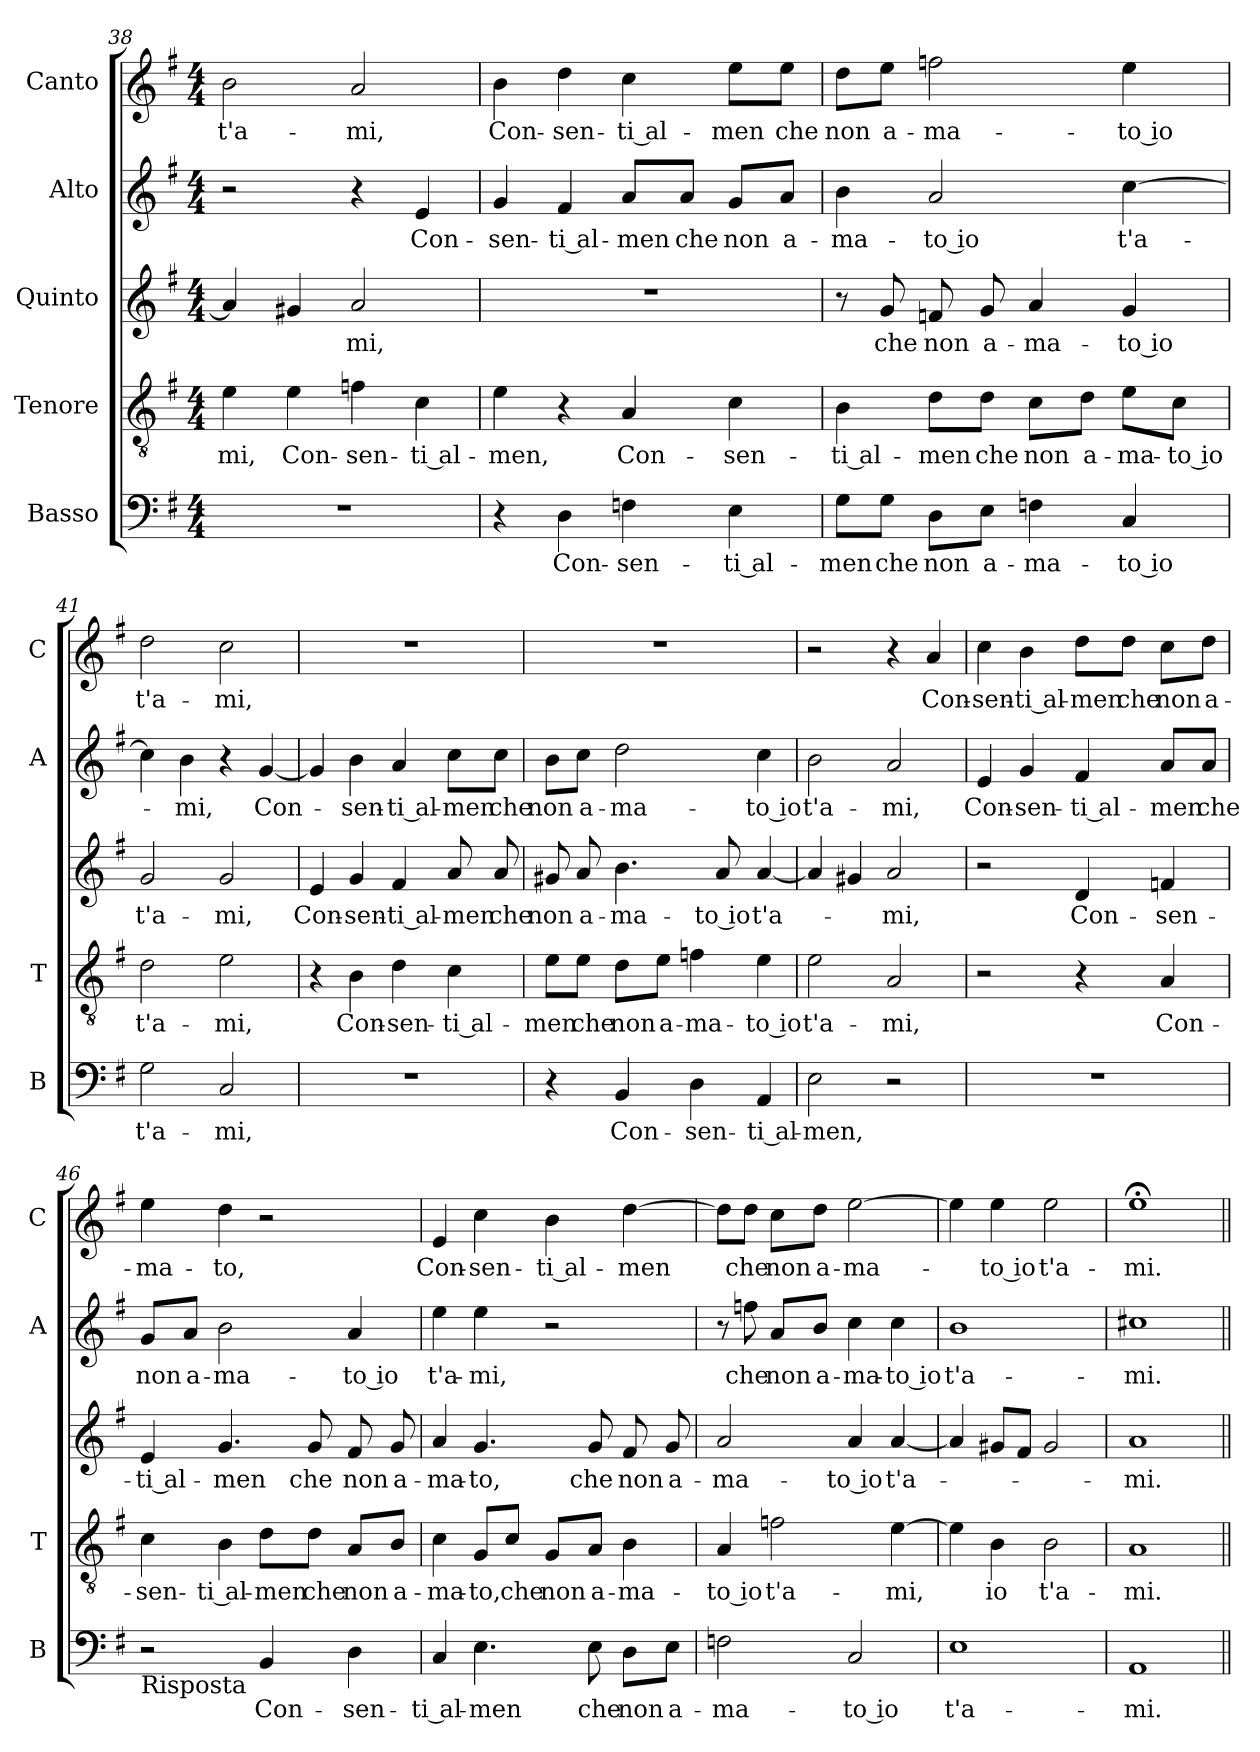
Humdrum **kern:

**kern	**text	**kern	**text	**kern	**text	**kern	**text	**kern	**text
*part5	*part5	*part4	*part4	*part3	*part3	*part2	*part2	*part1	*part1
*staff5	*staff5	*staff4	*staff4	*staff3	*staff3	*staff2	*staff2	*staff1	*staff1
*I"Basso	*	*I"Tenore	*	*I"Quinto	*	*I"Alto	*	*I"Canto	*
*I'B	*	*I'T	*	*	*	*I'A	*	*I'C	*
*clefF4	*	*clefGv2	*	*clefG2	*	*clefG2	*	*clefG2	*
*k[f#]	*	*k[f#]	*	*k[f#]	*	*k[f#]	*	*k[f#]	*
*G:	*	*G:	*	*G:	*	*G:	*	*G:	*
*M4/4	*	*M4/4	*	*M4/4	*	*M4/4	*	*M4/4	*
=38	=38	=38	=38	=38	=38	=38	=38	=38	=38
!	!	!	!LO:LY:b	!	!	!	!	!	!LO:LY:b
1r	.	4e\	-mi,	4a/]	.	2r	.	2b\	t'a-
!	!	!	!LO:LY:b	!	!	!	!	!	!
.	.	4e\	Con-	4g#X/	.	.	.	.	.
!	!	!	!LO:LY:b	!	!LO:LY:b	!	!	!	!LO:LY:b
.	.	4fn\	-sen-	2a/	-mi,	4r	.	2a/	-mi,
!	!	!	!LO:LY:b	!	!	!	!LO:LY:b	!	!
.	.	4c\	-ti al-	.	.	4e/	Con-	.	.
=39	=39	=39	=39	=39	=39	=39	=39	=39	=39
!	!	!	!LO:LY:b	!	!	!	!LO:LY:b	!	!LO:LY:b
4r	.	4e\	-men,	1r	.	4g/	-sen-	4b\	Con-
!	!LO:LY:b	!	!	!	!	!	!LO:LY:b	!	!LO:LY:b
4D\	Con-	4r	.	.	.	4f#/	-ti al-	4dd\	-sen-
!	!LO:LY:b	!	!LO:LY:b	!	!	!	!LO:LY:b	!	!LO:LY:b
4Fn\	-sen-	4A/	Con-	.	.	8a/L	-men	4cc\	-ti al-
!	!	!	!	!	!	!	!LO:LY:b	!	!
.	.	.	.	.	.	8a/J	che	.	.
!	!LO:LY:b	!	!LO:LY:b	!	!	!	!LO:LY:b	!	!LO:LY:b
4E\	-ti al-	4c\	-sen-	.	.	8g/L	non	8ee\L	-men
!	!	!	!	!	!	!	!LO:LY:b	!	!LO:LY:b
.	.	.	.	.	.	8a/J	a-	8ee\J	che
=40	=40	=40	=40	=40	=40	=40	=40	=40	=40
!	!LO:LY:b	!	!LO:LY:b	!	!	!	!LO:LY:b	!	!LO:LY:b
8G\L	-men	4B\	-ti al-	8r	.	4b\	-ma-	8dd\L	non
!	!LO:LY:b	!	!	!	!LO:LY:b	!	!	!	!LO:LY:b
8G\J	che	.	.	8g/	che	.	.	8ee\J	a-
!	!LO:LY:b	!	!LO:LY:b	!	!LO:LY:b	!	!LO:LY:b	!	!LO:LY:b
8D\L	non	8d\L	-men	8fn/	non	2a/	-to io	2ffn\	-ma-
!	!LO:LY:b	!	!LO:LY:b	!	!LO:LY:b	!	!	!	!
8E\J	a-	8d\J	che	8g/	a-	.	.	.	.
!	!LO:LY:b	!	!LO:LY:b	!	!LO:LY:b	!	!	!	!
4Fn\	-ma-	8c\L	non	4a/	-ma-	.	.	.	.
!	!	!	!LO:LY:b	!	!	!	!	!	!
.	.	8d\J	a-	.	.	.	.	.	.
!	!LO:LY:b	!	!LO:LY:b	!	!LO:LY:b	!	!LO:LY:b	!	!LO:LY:b
4C/	-to io	8e\L	-ma-	4g/	-to io	[4cc\	t'a-	4ee\	-to io
!	!	!	!LO:LY:b	!	!	!	!	!	!
.	.	8c\J	-to io	.	.	.	.	.	.
=41	=41	=41	=41	=41	=41	=41	=41	=41	=41
!	!LO:LY:b	!	!LO:LY:b	!	!LO:LY:b	!	!	!	!LO:LY:b
2G\	t'a-	2d\	t'a-	2g/	t'a-	4cc\]	.	2dd\	t'a-
!	!	!	!	!	!	!	!LO:LY:b	!	!
.	.	.	.	.	.	4b\	-mi,	.	.
!	!LO:LY:b	!	!LO:LY:b	!	!LO:LY:b	!	!	!	!LO:LY:b
2C/	-mi,	2e\	-mi,	2g/	-mi,	4r	.	2cc\	-mi,
!	!	!	!	!	!	!	!LO:LY:b	!	!
.	.	.	.	.	.	[4g/	Con-	.	.
!!LO:PB:g=z
=42	=42	=42	=42	=42	=42	=42	=42	=42	=42
!	!	!	!	!	!LO:LY:b	!	!	!	!
1r	.	4r	.	4e/	Con-	4g/]	.	1r	.
!	!	!	!LO:LY:b	!	!LO:LY:b	!	!LO:LY:b	!	!
.	.	4B\	Con-	4g/	-sen-	4b\	-sen-	.	.
!	!	!	!LO:LY:b	!	!LO:LY:b	!	!LO:LY:b	!	!
.	.	4d\	-sen-	4f#/	-ti al-	4a/	-ti al-	.	.
!	!	!	!LO:LY:b	!	!LO:LY:b	!	!LO:LY:b	!	!
.	.	4c\	-ti al-	8a/	-men	8cc\L	-men	.	.
!	!	!	!	!	!LO:LY:b	!	!LO:LY:b	!	!
.	.	.	.	8a/	che	8cc\J	che	.	.
=43	=43	=43	=43	=43	=43	=43	=43	=43	=43
!	!	!	!LO:LY:b	!	!LO:LY:b	!	!LO:LY:b	!	!
4r	.	8e\L	-men	8g#X/	non	8b\L	non	1r	.
!	!	!	!LO:LY:b	!	!LO:LY:b	!	!LO:LY:b	!	!
.	.	8e\J	che	8a/	a-	8cc\J	a-	.	.
!	!LO:LY:b	!	!LO:LY:b	!	!LO:LY:b	!	!LO:LY:b	!	!
4BB/	Con-	8d\L	non	4.b\	-ma-	2dd\	-ma-	.	.
!	!	!	!LO:LY:b	!	!	!	!	!	!
.	.	8e\J	a-	.	.	.	.	.	.
!	!LO:LY:b	!	!LO:LY:b	!	!	!	!	!	!
4D\	-sen-	4fn\	-ma-	.	.	.	.	.	.
!	!	!	!	!	!LO:LY:b	!	!	!	!
.	.	.	.	8a/	-to io	.	.	.	.
!	!LO:LY:b	!	!LO:LY:b	!	!LO:LY:b	!	!LO:LY:b	!	!
4AA/	-ti al-	4e\	-to io	[4a/	t'a-	4cc\	-to io	.	.
=44	=44	=44	=44	=44	=44	=44	=44	=44	=44
!	!LO:LY:b	!	!LO:LY:b	!	!	!	!LO:LY:b	!	!
2E\	-men,	2e\	t'a-	4a/]	.	2b\	t'a-	2r	.
.	.	.	.	4g#X/	.	.	.	.	.
!	!	!	!LO:LY:b	!	!LO:LY:b	!	!LO:LY:b	!	!
2r	.	2A/	-mi,	2a/	-mi,	2a/	-mi,	4r	.
!	!	!	!	!	!	!	!	!	!LO:LY:b
.	.	.	.	.	.	.	.	4a/	Con-
=45	=45	=45	=45	=45	=45	=45	=45	=45	=45
!	!	!	!	!	!	!	!LO:LY:b	!	!LO:LY:b
1r	.	2r	.	2r	.	4e/	Con-	4cc\	-sen-
!	!	!	!	!	!	!	!LO:LY:b	!	!LO:LY:b
.	.	.	.	.	.	4g/	-sen-	4b\	-ti al-
!	!	!	!	!	!LO:LY:b	!	!LO:LY:b	!	!LO:LY:b
.	.	4r	.	4d/	Con-	4f#/	-ti al-	8dd\L	-men
!	!	!	!	!	!	!	!	!	!LO:LY:b
.	.	.	.	.	.	.	.	8dd\J	che
!	!	!	!LO:LY:b	!	!LO:LY:b	!	!LO:LY:b	!	!LO:LY:b
.	.	4A/	Con-	4fn/	-sen-	8a/L	-men	8cc\L	non
!	!	!	!	!	!	!	!LO:LY:b	!	!LO:LY:b
.	.	.	.	.	.	8a/J	che	8dd\J	a-
=46	=46	=46	=46	=46	=46	=46	=46	=46	=46
!LO:TX:b:t=Risposta	!	!	!	!	!	!	!	!	!
!	!	!	!LO:LY:b	!	!LO:LY:b	!	!LO:LY:b	!	!LO:LY:b
2r	.	4c\	-sen-	4e/	-ti al-	8g/L	non	4ee\	-ma-
!	!	!	!	!	!	!	!LO:LY:b	!	!
.	.	.	.	.	.	8a/J	a-	.	.
!	!	!	!LO:LY:b	!	!LO:LY:b	!	!LO:LY:b	!	!LO:LY:b
.	.	4B\	-ti al-	4.g/	-men	2b\	-ma-	4dd\	-to,
!	!LO:LY:b	!	!LO:LY:b	!	!	!	!	!	!
4BB/	Con-	8d\L	-men	.	.	.	.	2r	.
!	!	!	!LO:LY:b	!	!LO:LY:b	!	!	!	!
.	.	8d\J	che	8g/	che	.	.	.	.
!	!LO:LY:b	!	!LO:LY:b	!	!LO:LY:b	!	!LO:LY:b	!	!
4D\	-sen-	8A/L	non	8f#/	non	4a/	-to io	.	.
!	!	!	!LO:LY:b	!	!LO:LY:b	!	!	!	!
.	.	8B/J	a-	8g/	a-	.	.	.	.
!!LO:LB:g=z
=47	=47	=47	=47	=47	=47	=47	=47	=47	=47
!	!LO:LY:b	!	!LO:LY:b	!	!LO:LY:b	!	!LO:LY:b	!	!LO:LY:b
4C/	-ti al-	4c\	-ma-	4a/	-ma-	4ee\	t'a-	4e/	Con-
!	!LO:LY:b	!	!LO:LY:b	!	!LO:LY:b	!	!LO:LY:b	!	!LO:LY:b
4.E\	-men	8G/L	-to,	4.g/	-to,	4ee\	-mi,	4cc\	-sen-
!	!	!	!LO:LY:b	!	!	!	!	!	!
.	.	8c/J	che	.	.	.	.	.	.
!	!	!	!LO:LY:b	!	!	!	!	!	!LO:LY:b
.	.	8G/L	non	.	.	2r	.	4b\	-ti al-
!	!LO:LY:b	!	!LO:LY:b	!	!LO:LY:b	!	!	!	!
8E\	che	8A/J	a-	8g/	che	.	.	.	.
!	!LO:LY:b	!	!LO:LY:b	!	!LO:LY:b	!	!	!	!LO:LY:b
8D\L	non	4B\	-ma-	8f#/	non	.	.	[4dd\	-men
!	!LO:LY:b	!	!	!	!LO:LY:b	!	!	!	!
8E\J	a-	.	.	8g/	a-	.	.	.	.
=48	=48	=48	=48	=48	=48	=48	=48	=48	=48
!	!LO:LY:b	!	!LO:LY:b	!	!LO:LY:b	!	!	!	!
2Fn\	-ma-	4A/	-to io	2a/	-ma-	8r	.	8dd\L]	.
!	!	!	!	!	!	!	!LO:LY:b	!	!LO:LY:b
.	.	.	.	.	.	8ffn\	che	8dd\J	che
!	!	!	!LO:LY:b	!	!	!	!LO:LY:b	!	!LO:LY:b
.	.	2fn\	t'a-	.	.	8a/L	non	8cc\L	non
!	!	!	!	!	!	!	!LO:LY:b	!	!LO:LY:b
.	.	.	.	.	.	8b/J	a-	8dd\J	a-
!	!LO:LY:b	!	!	!	!LO:LY:b	!	!LO:LY:b	!	!LO:LY:b
2C/	-to io	.	.	4a/	-to io	4cc\	-ma-	[2ee\	-ma-
!	!	!	!LO:LY:b	!	!LO:LY:b	!	!LO:LY:b	!	!
.	.	[4e\	-mi,	[4a/	t'a-	4cc\	-to io	.	.
=49	=49	=49	=49	=49	=49	=49	=49	=49	=49
!	!LO:LY:b	!	!	!	!	!	!LO:LY:b	!	!
1E	t'a-	4e\]	.	4a/]	.	1b	t'a-	4ee\]	.
!	!	!	!LO:LY:b	!	!	!	!	!	!LO:LY:b
.	.	4B\	io	8g#X/L	.	.	.	4ee\	-to io
.	.	.	.	8f#/J	.	.	.	.	.
!	!	!	!LO:LY:b	!	!	!	!	!	!LO:LY:b
.	.	2B\	t'a-	2g#/	.	.	.	2ee\	t'a-
=50	=50	=50	=50	=50	=50	=50	=50	=50	=50
!	!LO:LY:b	!	!LO:LY:b	!	!LO:LY:b	!	!LO:LY:b	!	!LO:LY:b
1AA	-mi.	1A	-mi.	1a	-mi.	1cc#X	-mi.	1ee;<	-mi.
=||	=||	=||	=||	=||	=||	=||	=||	=||	=||
*-	*-	*-	*-	*-	*-	*-	*-	*-	*-
